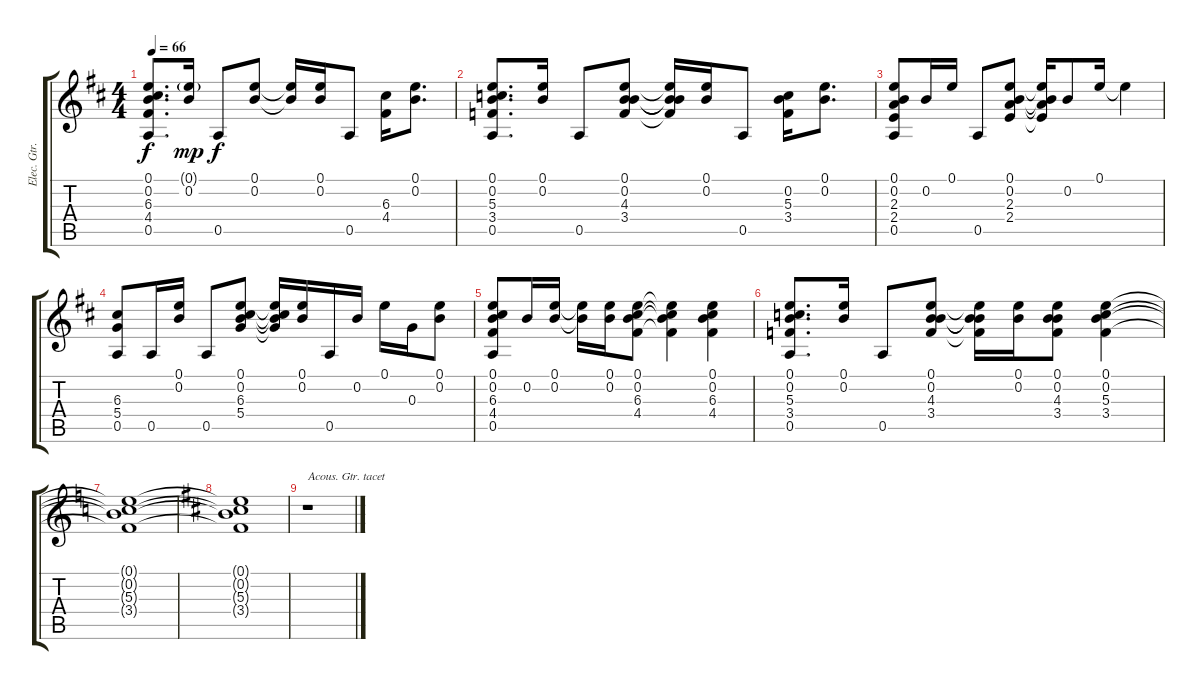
\track ("Elec. Gtr. 2" "Elec. Gtr.") {instrument acousticguitarsteel}
\staff {score tabs}
\tuning (E4 B3 G3 D3 A2 E2) {hide}
\ts (4 4)
\tempo 66
\clef g2
\ks d
(0.1 0.2 6.3 4.4 0.5).8{d dy f} (0.1{g} 0.2).16{dy mp} 0.5.8{dy f} (0.1 0.2).8 (0.1{t} 0.2{t}).16 (0.1 0.2).16 0.5.8 (6.3 4.4).16 (0.1 0.2).8{d} |
(0.1 0.2 5.3 3.4 0.5).8{d} (0.1 0.2).16 0.5.8 (0.1 0.2 4.3 3.4).8 (0.1{t} 0.2{t} 4.3{t} 3.4{t}).16 (0.1 0.2).16 0.5.8 (0.2 5.3 3.4).16 (0.1 0.2).8{d} |
(0.1 0.2 2.3 2.4 0.5).8 0.2.16 0.1.16 0.5.8 (0.1 0.2 2.3 2.4).8 (0.1{t} 0.2{t} 2.3{t} 2.4{t}).16 0.2.8 0.1.16 0.1{t}.4 |
(6.3 5.4 0.5).8 0.5.16 (0.1 0.2).16 0.5.8 (0.1 0.2 6.3 5.4).8 (0.1{t} 0.2{t} 6.3{t} 5.4{t}).16 (0.1 0.2).16 0.5.16 0.2.16 0.1.16 0.3.16 (0.1 0.2).8 |
(0.1 0.2 6.3 4.4 0.5).8 0.2.16 (0.1 0.2).16 (0.1{t} 0.2{t}).16 (0.1 0.2).16 (0.1 0.2 6.3 4.4).8 (0.1{t} 0.2{t} 6.3{t} 4.4{t}).4 (0.1 0.2 6.3 4.4).4 |
(0.1 0.2 5.3 3.4 0.5).8{d} (0.1 0.2).16 0.5.8 (0.1 0.2 4.3 3.4).8 (0.1{t} 0.2{t} 4.3{t} 3.4{t}).16 (0.1 0.2).16 (0.1 0.2 4.3 3.4).8 (0.1 0.2 5.3 3.4).4 |
\ks c
(0.1{t} 0.2{t} 5.3{t} 3.4{t}).1 |
\ks d
(0.1{t} 0.2{t} 5.3{t} 3.4{t}).1{volume 0} |
r.1{txt "Acous. Gtr. tacet"}
